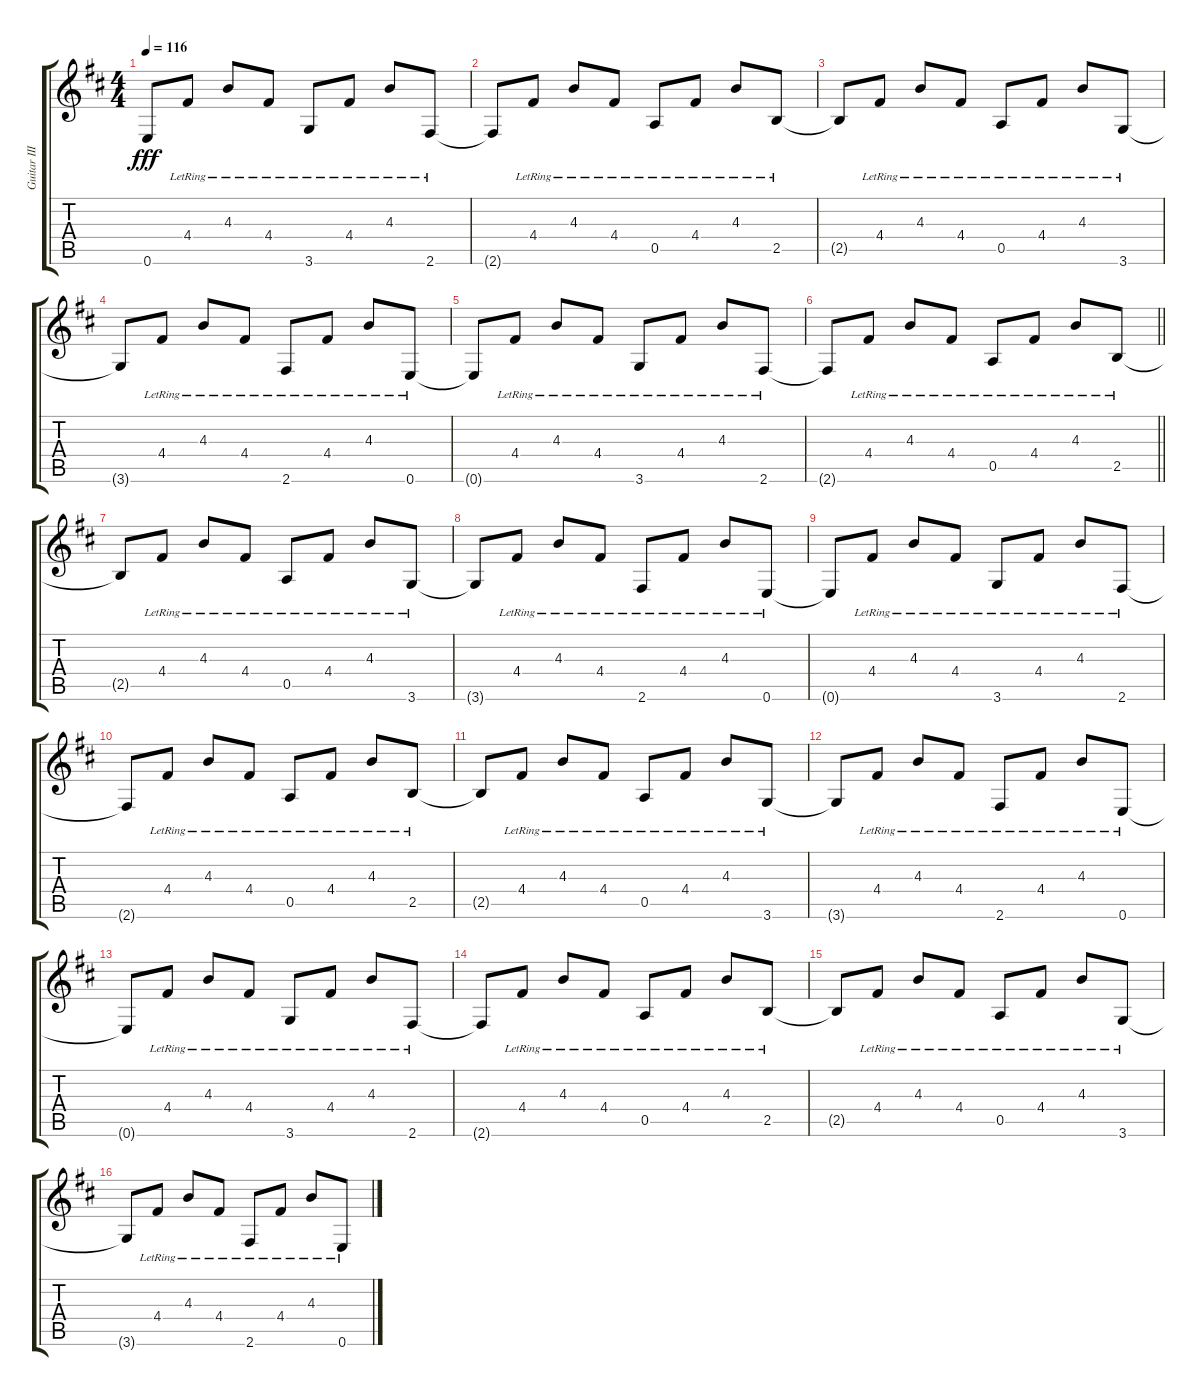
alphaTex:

\track ("Guitar III" "Guitar III") {instrument electricguitarclean}
\staff {score tabs}
\tuning (E4 B3 G3 D3 A2 E2) {hide}
\ts (4 4)
\tempo 116
\clef g2
\ks d
0.6{t}.8{dy fff} 4.4{lr}.8 4.3{lr}.8 4.4{lr}.8 3.6{lr}.8 4.4{lr}.8 4.3{lr}.8 2.6{lr}.8 |
2.6{t}.8 4.4{lr}.8 4.3{lr}.8 4.4{lr}.8 0.5{lr}.8 4.4{lr}.8 4.3{lr}.8 2.5{lr}.8 |
2.5{t}.8 4.4{lr}.8 4.3{lr}.8 4.4{lr}.8 0.5{lr}.8 4.4{lr}.8 4.3{lr}.8 3.6{lr}.8 |
3.6{t}.8 4.4{lr}.8 4.3{lr}.8 4.4{lr}.8 2.6{lr}.8 4.4{lr}.8 4.3{lr}.8 0.6{lr}.8 |
0.6{t}.8 4.4{lr}.8 4.3{lr}.8 4.4{lr}.8 3.6{lr}.8 4.4{lr}.8 4.3{lr}.8 2.6{lr}.8 |
\barLineRight lightlight
2.6{t}.8 4.4{lr}.8 4.3{lr}.8 4.4{lr}.8 0.5{lr}.8 4.4{lr}.8 4.3{lr}.8 2.5{lr}.8 |
2.5{t}.8 4.4{lr}.8 4.3{lr}.8 4.4{lr}.8 0.5{lr}.8 4.4{lr}.8 4.3{lr}.8 3.6{lr}.8 |
3.6{t}.8 4.4{lr}.8 4.3{lr}.8 4.4{lr}.8 2.6{lr}.8 4.4{lr}.8 4.3{lr}.8 0.6{lr}.8 |
0.6{t}.8 4.4{lr}.8 4.3{lr}.8 4.4{lr}.8 3.6{lr}.8 4.4{lr}.8 4.3{lr}.8 2.6{lr}.8 |
2.6{t}.8 4.4{lr}.8 4.3{lr}.8 4.4{lr}.8 0.5{lr}.8 4.4{lr}.8 4.3{lr}.8 2.5{lr}.8 |
2.5{t}.8 4.4{lr}.8 4.3{lr}.8 4.4{lr}.8 0.5{lr}.8 4.4{lr}.8 4.3{lr}.8 3.6{lr}.8 |
3.6{t}.8 4.4{lr}.8 4.3{lr}.8 4.4{lr}.8 2.6{lr}.8 4.4{lr}.8 4.3{lr}.8 0.6{lr}.8 |
0.6{t}.8 4.4{lr}.8 4.3{lr}.8 4.4{lr}.8 3.6{lr}.8 4.4{lr}.8 4.3{lr}.8 2.6{lr}.8 |
2.6{t}.8 4.4{lr}.8 4.3{lr}.8 4.4{lr}.8 0.5{lr}.8 4.4{lr}.8 4.3{lr}.8 2.5{lr}.8 |
2.5{t}.8 4.4{lr}.8 4.3{lr}.8 4.4{lr}.8 0.5{lr}.8 4.4{lr}.8 4.3{lr}.8 3.6{lr}.8 |
3.6{t}.8 4.4{lr}.8 4.3{lr}.8 4.4{lr}.8 2.6{lr}.8 4.4{lr}.8 4.3{lr}.8 0.6{lr}.8
